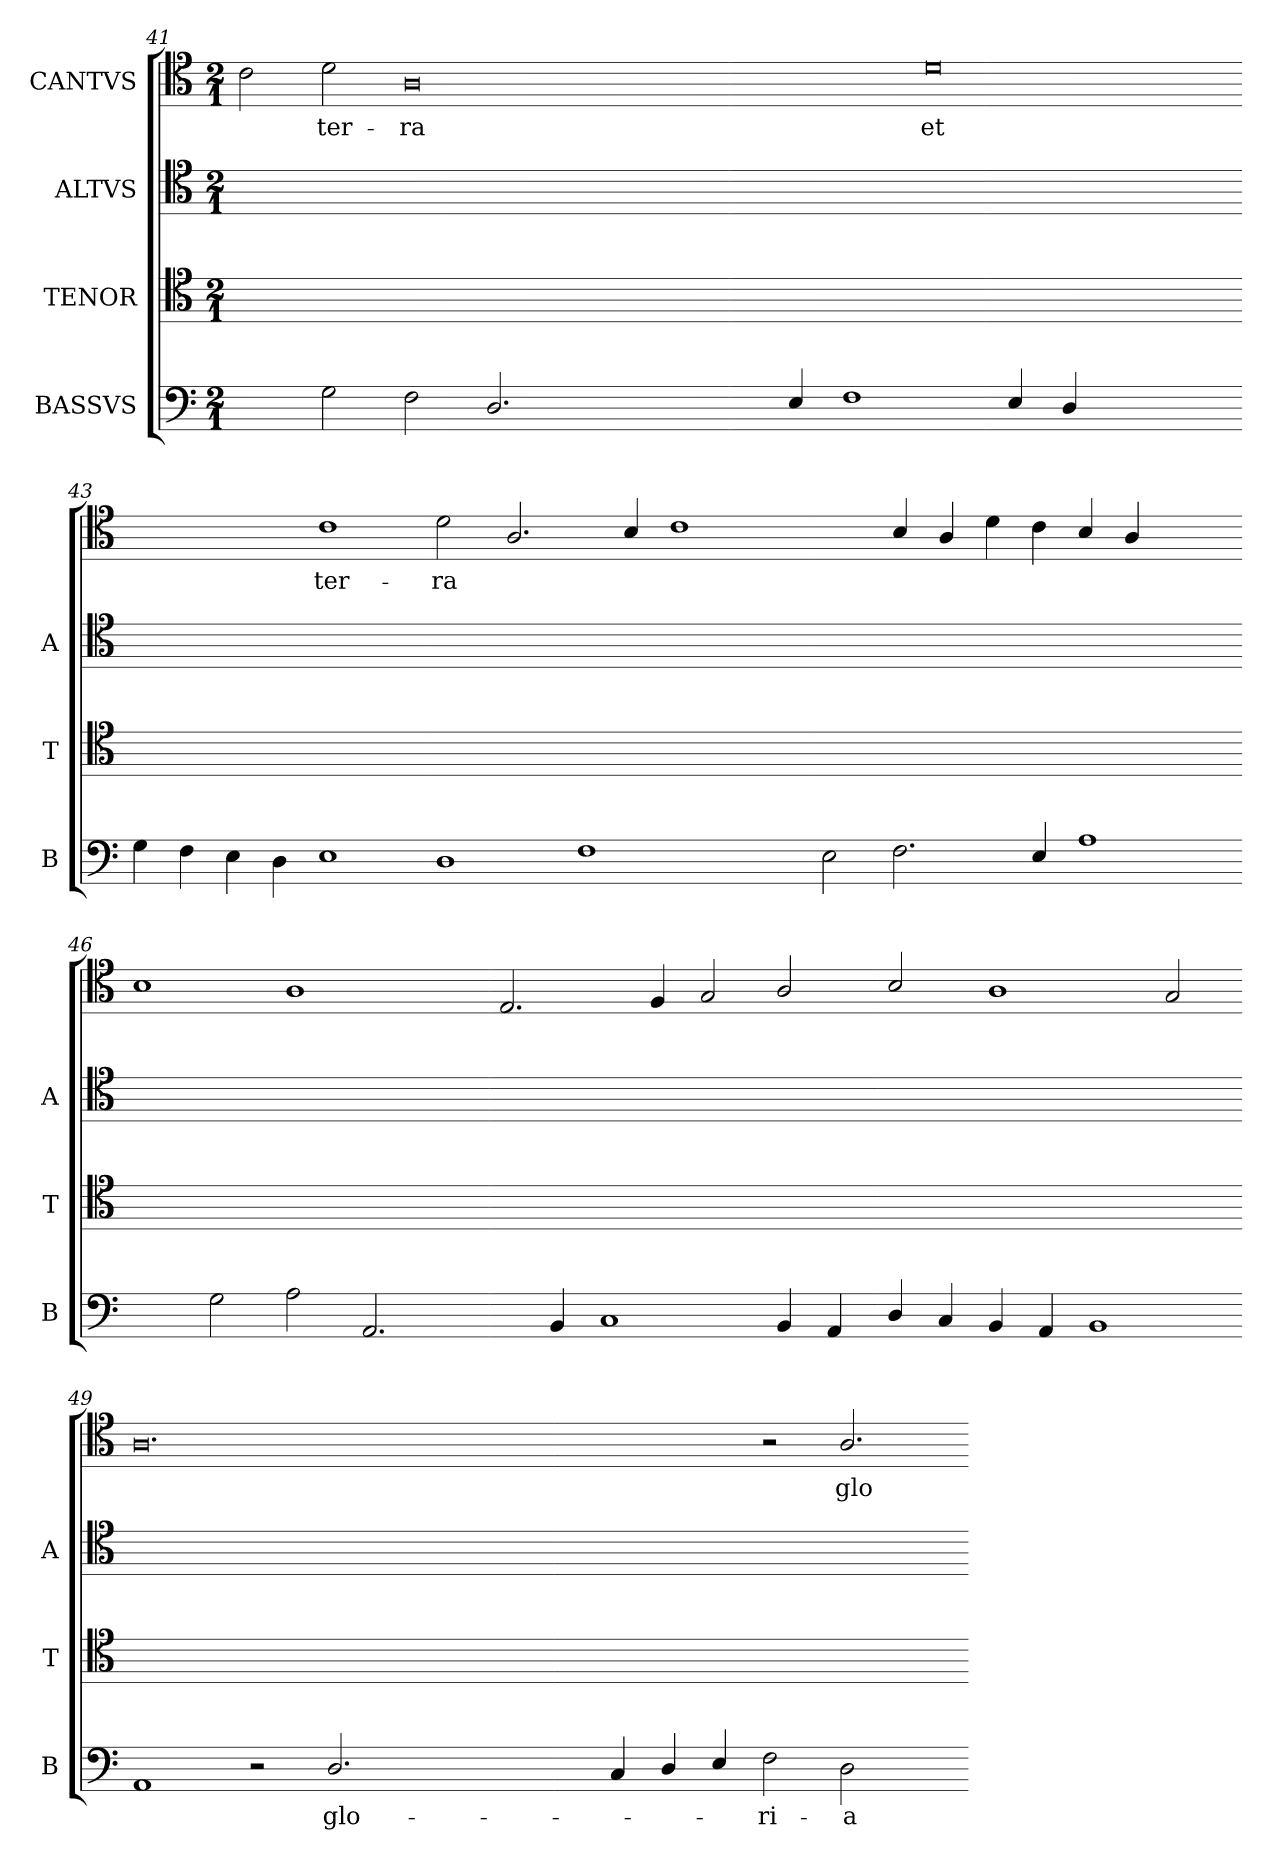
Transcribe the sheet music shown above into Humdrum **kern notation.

**kern	**text	**kern	**kern	**kern	**text
*part4	*part4	*part3	*part2	*part1	*part1
*staff4	*staff4	*staff3	*staff2	*staff1	*staff1
*I"BASSVS	*	*I"TENOR	*I"ALTVS	*I"CANTVS	*
*I'B	*	*I'T	*I'A	*	*
*clefF4	*	*clefC4	*clefC4	*clefC4	*
*k[]	*	*k[]	*k[]	*k[]	*
*D:dor	*	*D:dor	*D:dor	*D:dor	*
*M2/1	*	*M2/1	*M2/1	*M2/1	*
=41	=41	=41	=41	=41	=41
2ryy	.	0ryy	0ryy	2c\	.
2G\	.	.	.	2d\	ter-
2F\	.	.	.	0A	-ra
2.D/	.	.	.	.	.
.	.	1ryy	1ryy	.	.
2.ryy	.	.	.	.	.
=42-	=42-	=42-	=42-	=42-	=42-
4ryy	.	0ryy	0ryy	1ryy	.
4E/	.	.	.	.	.
1F	.	.	.	.	.
.	.	.	.	0d	et
4E/	.	.	.	.	.
4D/	.	.	.	.	.
1ryy	.	1ryy	1ryy	.	.
=43-	=43-	=43-	=43-	=43-	=43-
4G\	.	0ryy	0ryy	1ryy	.
4F\	.	.	.	.	.
4E\	.	.	.	.	.
4D\	.	.	.	.	.
1E	.	.	.	1c	ter-
=44-	=44-	=44-	=44-	=44-	=44-
1D	.	0ryy	0ryy	2d\	-ra
.	.	.	.	2.A/	.
1F	.	.	.	.	.
.	.	.	.	4B/	.
.	.	.	.	1c\	.
2ryy	.	2ryy	2ryy	.	.
=45-	=45-	=45-	=45-	=45-	=45-
2E\	.	0ryy	0ryy	2ryy	.
2.F\	.	.	.	4B/	.
.	.	.	.	4A/	.
.	.	.	.	4d\	.
4E/	.	.	.	4c\	.
1A\	.	.	.	4B/	.
.	.	.	.	4A/	.
.	.	2ryy	2ryy	2ryy	.
=46-	=46-	=46-	=46-	=46-	=46-
2ryy	.	0ryy	0ryy	1B	.
2G\	.	.	.	.	.
2A\	.	.	.	1A	.
2.AA/	.	.	.	.	.
.	.	4ryy	4ryy	4ryy	.
=47-	=47-	=47-	=47-	=47-	=47-
4ryy	.	0ryy	0ryy	2.E/	.
4BB/	.	.	.	.	.
1C	.	.	.	.	.
.	.	.	.	4F/	.
.	.	.	.	2G/	.
4BB/	.	.	.	2A/	.
4AA/	.	.	.	.	.
=48-	=48-	=48-	=48-	=48-	=48-
4D/	.	0ryy	0ryy	2B/	.
4C/	.	.	.	.	.
4BB/	.	.	.	1A	.
4AA/	.	.	.	.	.
1BB	.	.	.	.	.
.	.	.	.	2G/	.
=49-	=49-	=49-	=49-	=49-	=49-
1AA	.	0ryy	0ryy	0.A	.
2r	.	.	.	.	.
2.D/	glo-	.	.	.	.
.	.	1ryy	1ryy	.	.
2.ryy	.	.	.	.	.
=50-	=50-	=50-	=50-	=50-	=50-
4ryy	.	0ryy	0ryy	1ryy	.
4C/	.	.	.	.	.
4D/	.	.	.	.	.
4E/	.	.	.	.	.
2F\	-ri-	.	.	2r	.
2D\	-a	.	.	2.A/	glo-
4ryy	.	4ryy	4ryy	.	.
=-	=-	=-	=-	=-	=-
*-	*-	*-	*-	*-	*-
